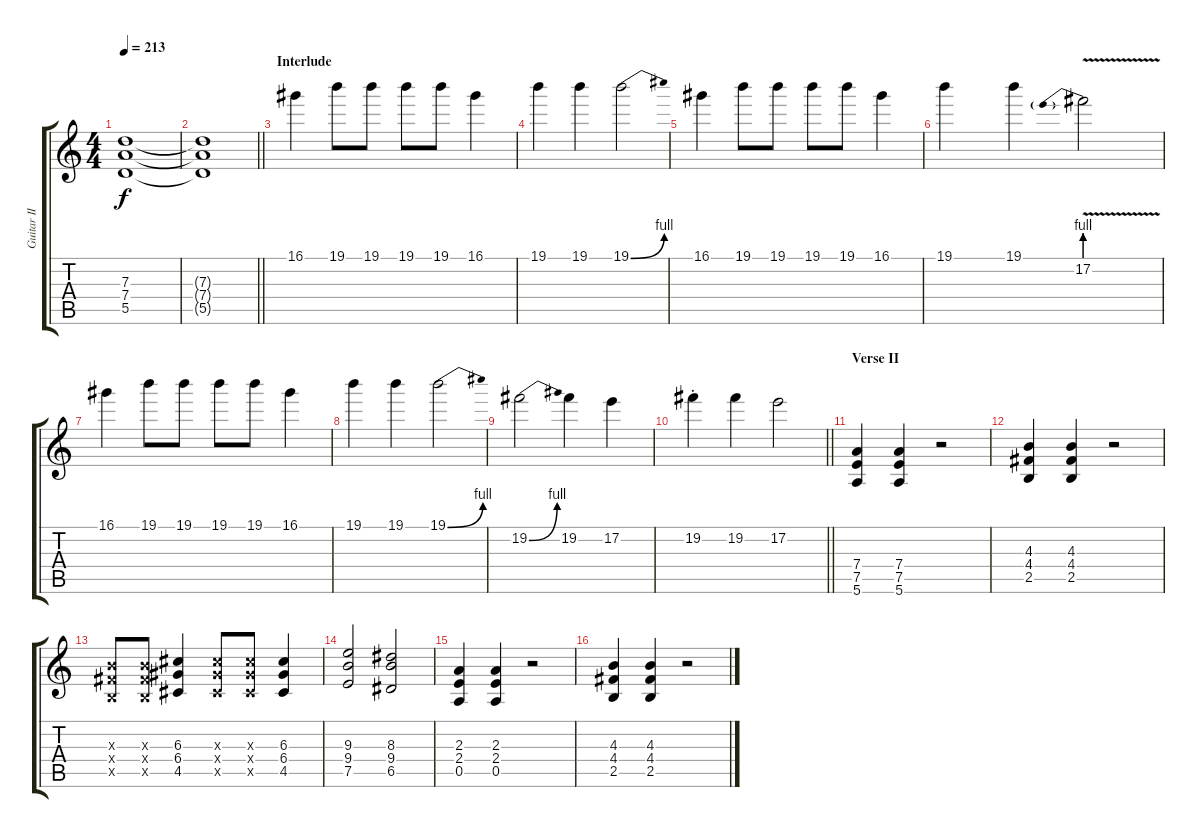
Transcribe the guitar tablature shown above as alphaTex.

\track ("Guitar II" "Guitar II") {instrument distortionguitar}
\staff {score tabs}
\tuning (E4 B3 G3 D3 A2 E2) {hide}
\ts (4 4)
\tempo 213
\clef g2
\ks c
(7.3 7.4 5.5).1{dy f} |
\barLineRight lightlight
(7.3{t} 7.4{t} 5.5{t}).1 |
\section ("" "Interlude")
16.1.4 19.1.8 19.1.8 19.1.8 19.1.8 16.1.4 |
19.1.4 19.1.4 19.1{be (bend 0 0 60 4)}.2 |
16.1.4 19.1.8 19.1.8 19.1.8 19.1.8 16.1.4 |
19.1.4 19.1.4 17.2{be (prebend 0 4 60 4) v}.2 |
16.1.4 19.1.8 19.1.8 19.1.8 19.1.8 16.1.4 |
19.1.4 19.1.4 19.1{be (bend 0 0 60 4)}.2 |
19.2{be (bend 0 0 60 4)}.2 19.2.4 17.2.4 |
\barLineRight lightlight
19.2{st}.4 19.2.4 17.2.2 |
\section ("" "Verse II")
(7.4 7.5 5.6).4 (7.4 7.5 5.6).4 r.2 |
(4.3 4.4 2.5).4 (4.3 4.4 2.5).4 r.2 |
(4.3{x} 4.4{x} 2.5{x}).8 (4.3{x} 4.4{x} 2.5{x}).8 (6.3 6.4 4.5).4 (6.3{x} 6.4{x} 4.5{x}).8 (6.3{x} 6.4{x} 4.5{x}).8 (6.3 6.4 4.5).4 |
(9.3 9.4 7.5).2 (8.3 9.4 6.5).2 |
(2.3 2.4 0.5).4 (2.3 2.4 0.5).4 r.2 |
(4.3 4.4 2.5).4 (4.3 4.4 2.5).4 r.2
